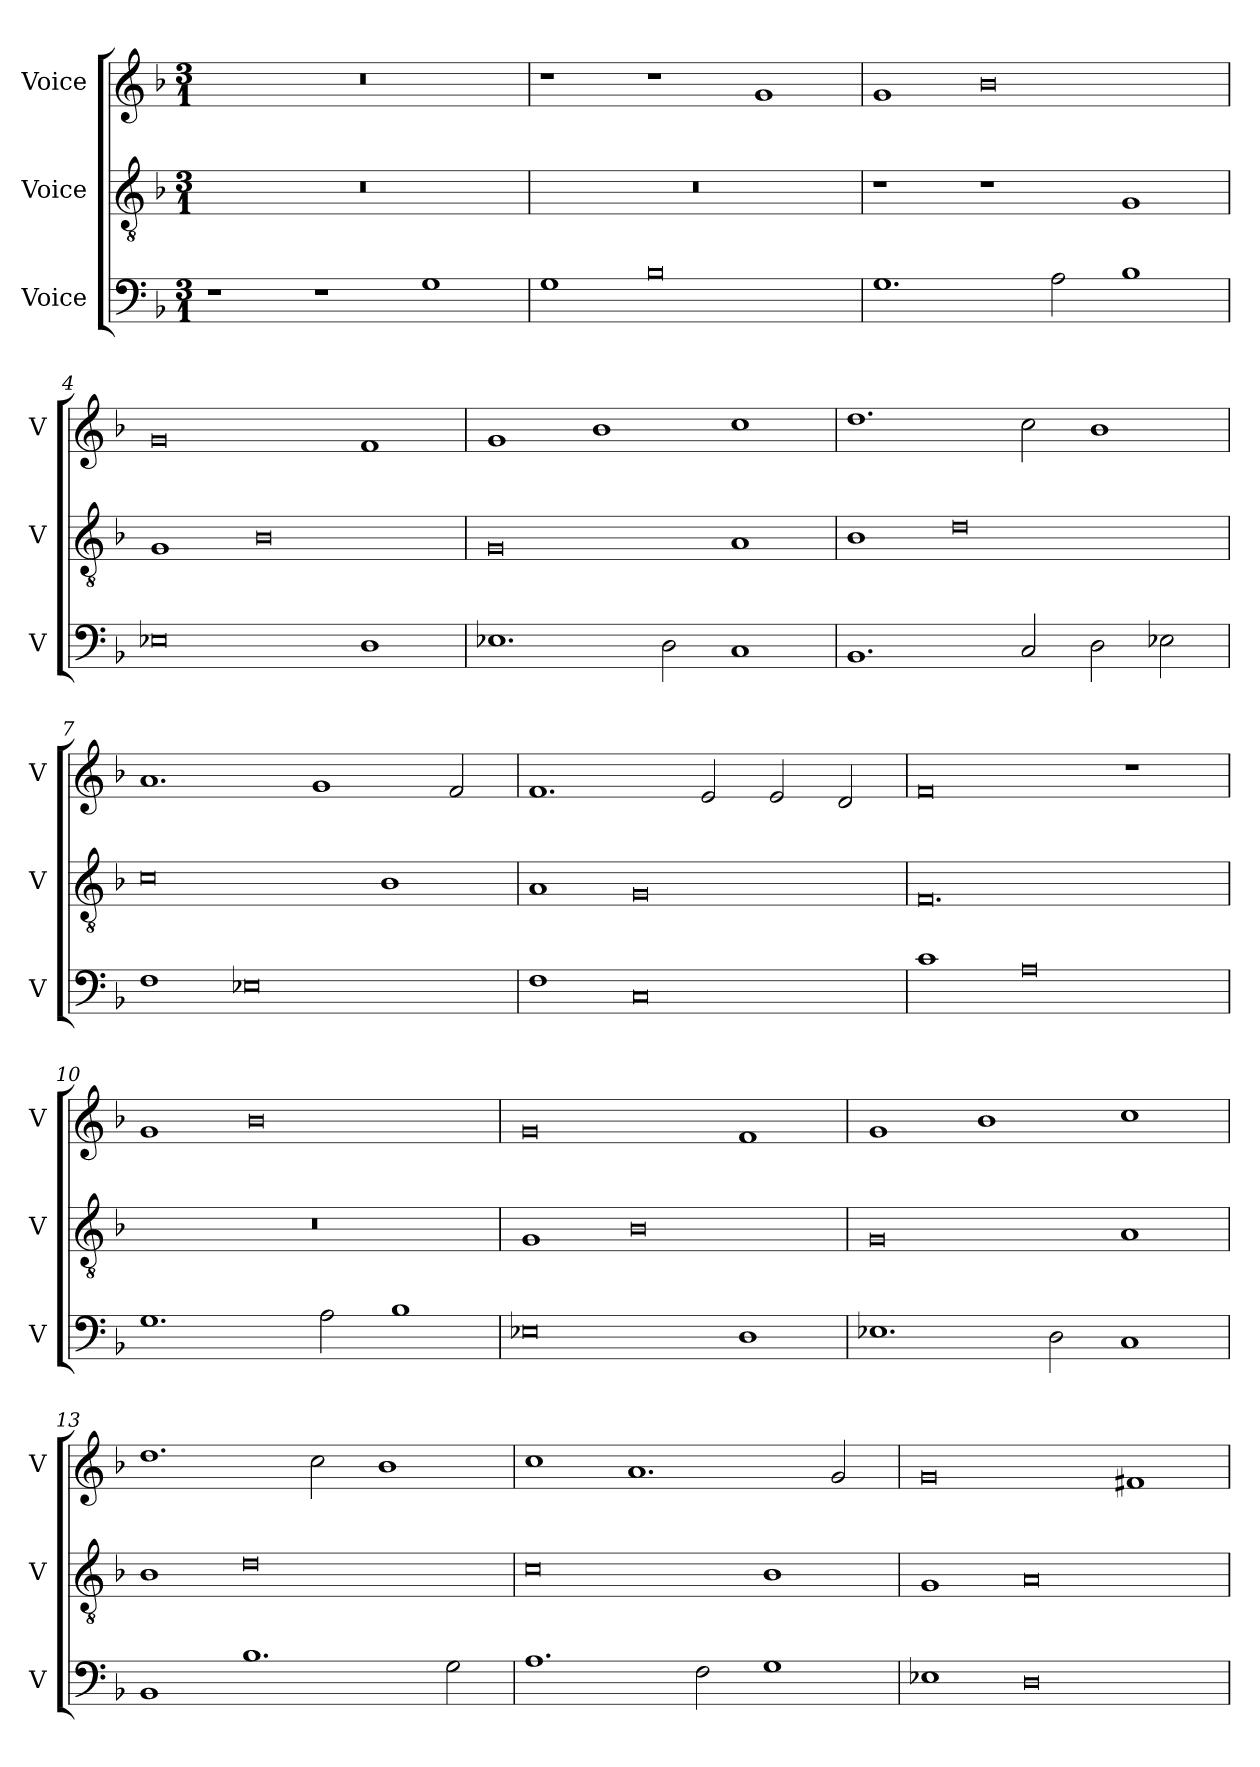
**kern	**kern	**kern
*part3	*part2	*part1
*staff3	*staff2	*staff1
*I"Voice	*I"Voice	*I"Voice
*I'V	*I'V	*I'V
*clefF4	*clefGv2	*clefG2
*k[b-]	*k[b-]	*k[b-]
*M3/1	*M3/1	*M3/1
=1	=1	=1
1r	0.r	0.r
1r	.	.
1G	.	.
=2	=2	=2
1G	0.r	1r
0B-	.	1r
.	.	1g
=3	=3	=3
1.G	1r	1g
.	1r	0b-
2A\	.	.
1B-	1G	.
!!LO:LB:g=z
=4	=4	=4
0E-X	1G	0g
.	0B-	.
1D	.	1f
=5	=5	=5
1.E-X	0G	1g
.	.	1b-
2D\	.	.
1C	1A	1cc
=6	=6	=6
1.BB-	1B-	1.dd
.	0d	.
2C/	.	2cc\
2D\	.	1b-
2E-X\	.	.
!!LO:LB:g=z
=7	=7	=7
1F	0c	1.a
0E-X	.	.
.	.	1g
.	1B-	.
.	.	2f/
=8	=8	=8
1F	1A	1.f
0C	0G	.
.	.	2e/
.	.	2e/
.	.	2d/
=9	=9	=9
1c	0.F	0f
0A	.	.
.	.	1r
!!LO:LB:g=z
=10	=10	=10
1.G	0.r	1g
.	.	0b-
2A\	.	.
1B-	.	.
=11	=11	=11
0E-X	1G	0g
.	0B-	.
1D	.	1f
=12	=12	=12
1.E-X	0G	1g
.	.	1b-
2D\	.	.
1C	1A	1cc
!!LO:PB:g=z
=13	=13	=13
1BB-	1B-	1.dd
1.B-	0d	.
.	.	2cc\
.	.	1b-
2G\	.	.
=14	=14	=14
1.A	0c	1cc
.	.	1.a
2F\	.	.
1G	1B-	.
.	.	2g/
=15	=15	=15
1E-X	1G	0g
0D	0A	.
.	.	1f#X
=	=	=
*-	*-	*-
